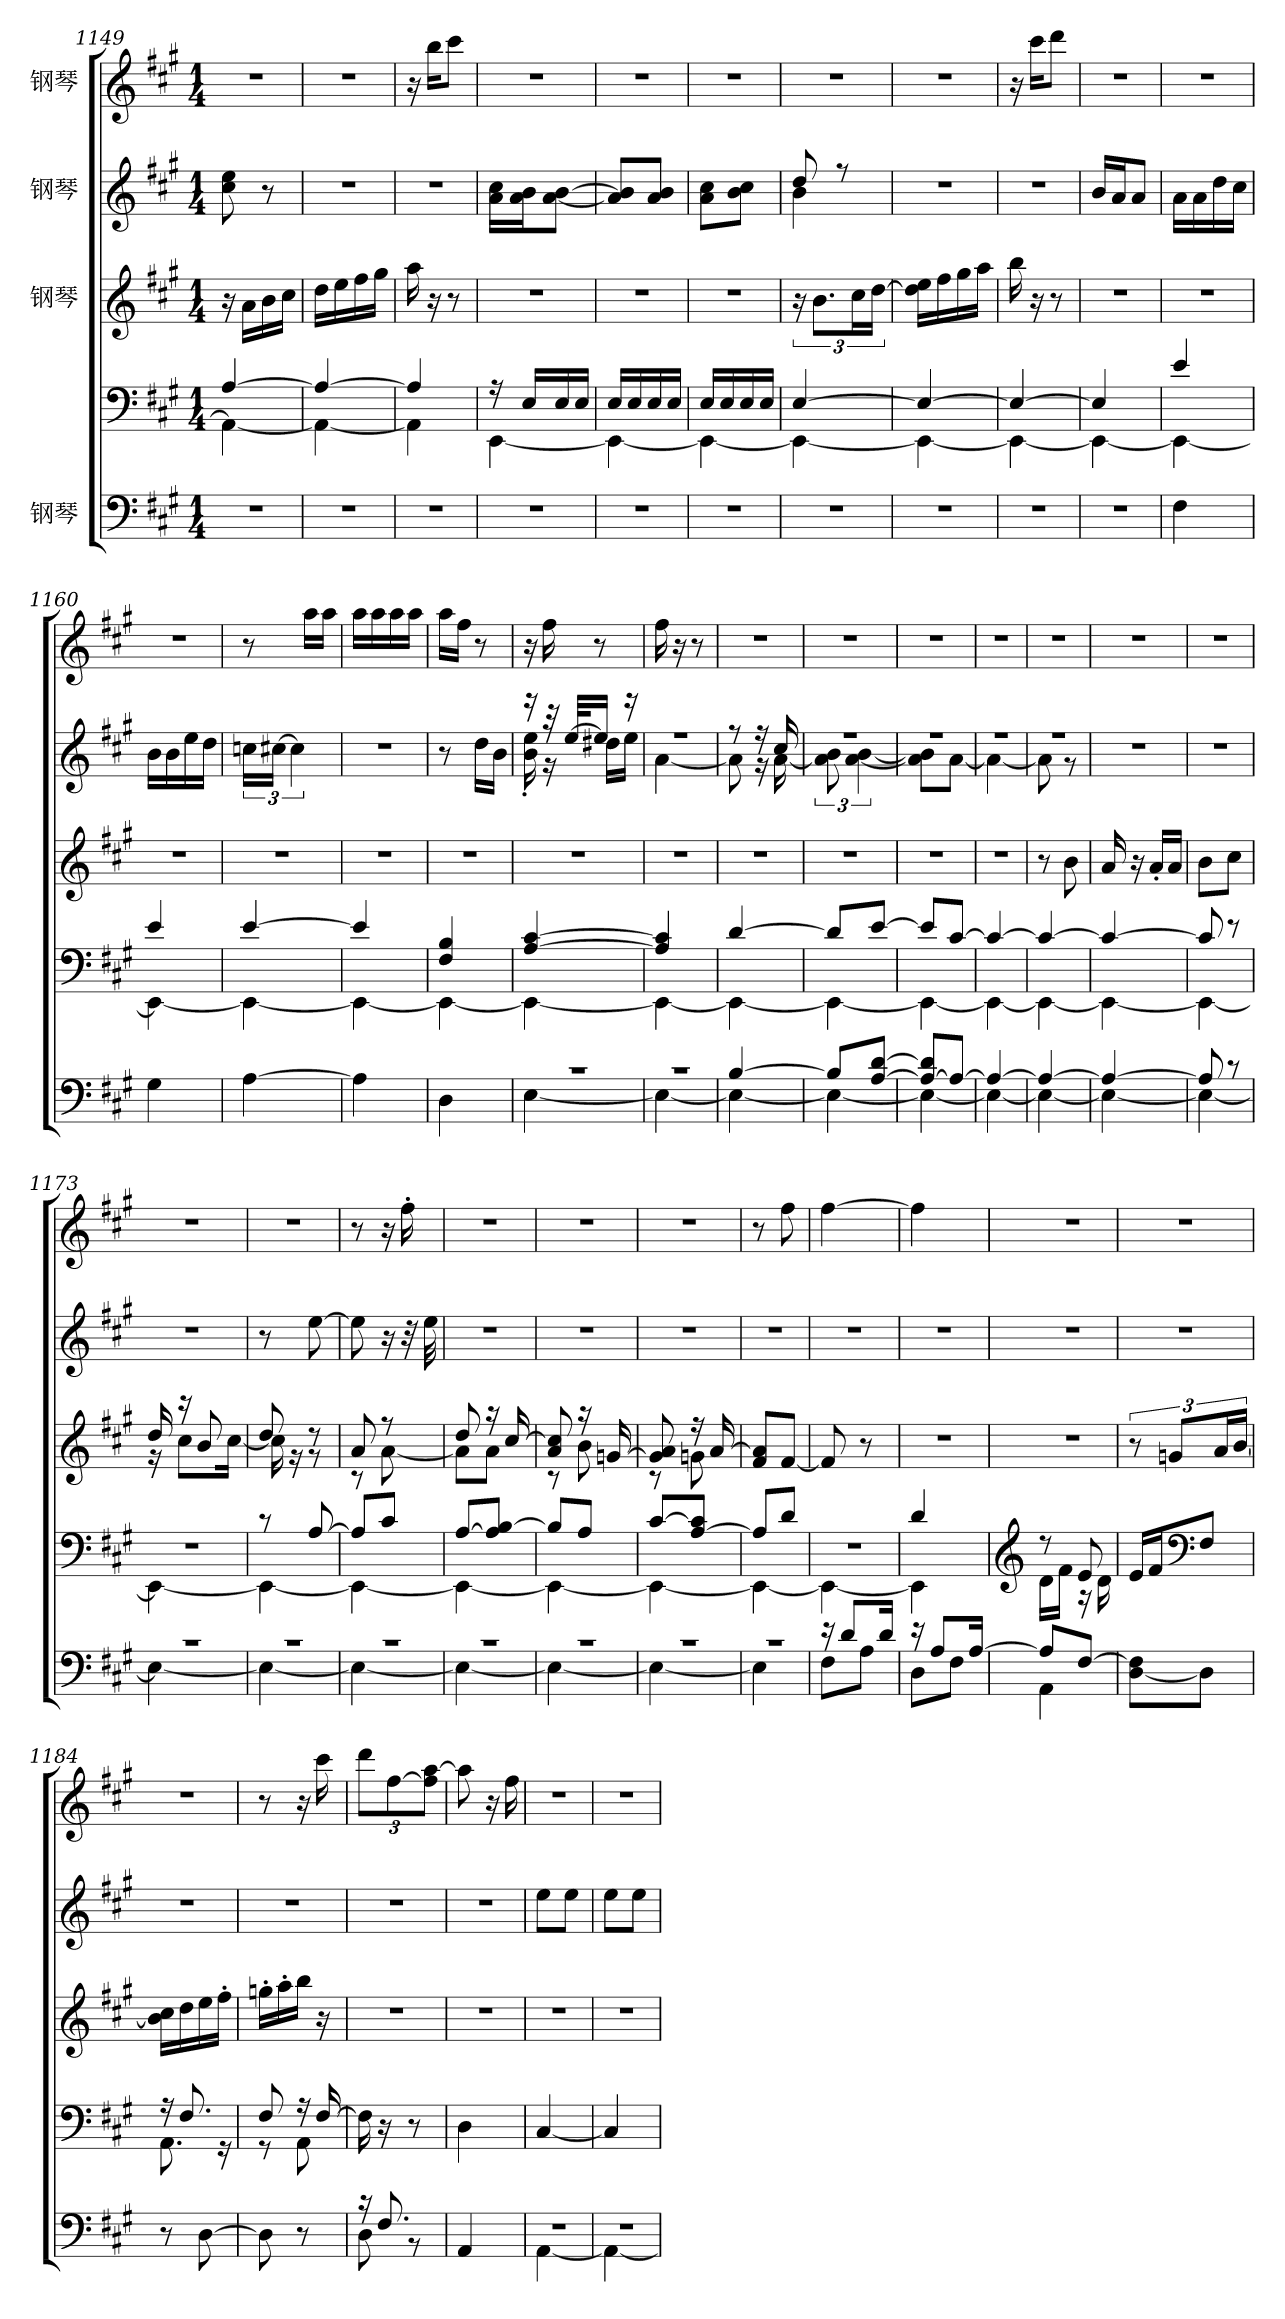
**kern	**kern	**kern	**kern	**kern
*part4	*part4	*part3	*part2	*part1
*staff5	*staff4	*staff3	*staff2	*staff1
*I"钢琴	*	*I"钢琴	*I"钢琴	*I"钢琴
*clefF4	*clefF4	*clefG2	*clefG2	*clefG2
*k[f#c#g#]	*k[f#c#g#]	*k[f#c#g#]	*k[f#c#g#]	*k[f#c#g#]
*M1/4	*M1/4	*M1/4	*M1/4	*M1/4
=1149	=1149	=1149	=1149	=1149
*	*^	*	*	*
4r	[4A/	4AA\_	16r	8cc#\ 8ee\	4r
.	.	.	16a\LL	.	.
.	.	.	16b\	8r	.
.	.	.	16cc#\JJ	.	.
=1150	=1150	=1150	=1150	=1150	=1150
4r	4A/_	4AA\_	16dd\LL	4r	4r
.	.	.	16ee\	.	.
.	.	.	16ff#\	.	.
.	.	.	16gg#\JJ	.	.
=1151	=1151	=1151	=1151	=1151	=1151
4r	4A/]	4AA\]	16aa\	4r	16r
.	.	.	16r	.	16bb\KL
.	.	.	8r	.	8ccc#\J
=1152	=1152	=1152	=1152	=1152	=1152
4r	16r	[4EE\	4r	16a\ 16cc#\LL	4r
.	16E/LL	.	.	16a\ 16b\J	.
.	16E/	.	.	[8a\ [8b\J	.
.	16E/JJ	.	.	.	.
!!LO:PB:g=z
=1153	=1153	=1153	=1153	=1153	=1153
4r	16E/LL	4EE\_	4r	8a/] 8b/]L	4r
.	16E/	.	.	.	.
.	16E/	.	.	8a/ 8b/J	.
.	16E/JJ	.	.	.	.
=1154	=1154	=1154	=1154	=1154	=1154
4r	16E/LL	4EE\_	4r	8a\ 8cc#\L	4r
.	16E/	.	.	.	.
.	16E/	.	.	8b\ 8cc#\J	.
.	16E/JJ	.	.	.	.
=1155	=1155	=1155	=1155	=1155	=1155
*	*	*	*	*^	*
4r	[4E/	4EE\_	24r	8dd/	4b\	4r
.	.	.	12.b\L	.	.	.
.	.	.	.	8r	.	.
.	.	.	24cc#\L	.	.	.
.	.	.	[24dd\JJ	.	.	.
*	*	*	*	*v	*v	*
=1156	=1156	=1156	=1156	=1156	=1156
4r	4E/_	4EE\_	16dd\] 16ee\LL	4r	4r
.	.	.	16ff#\	.	.
.	.	.	16gg#\	.	.
.	.	.	16aa\JJ	.	.
=1157	=1157	=1157	=1157	=1157	=1157
4r	4E/_	4EE\_	16bb\	4r	16r
.	.	.	16r	.	16ccc#\KL
.	.	.	8r	.	8ddd\J
=1158	=1158	=1158	=1158	=1158	=1158
4r	4E/]	4EE\_	4r	16b/LL	4r
.	.	.	.	16a/J	.
.	.	.	.	8a/J	.
=1159	=1159	=1159	=1159	=1159	=1159
4F#\	4e/	4EE\_	4r	16a\LL	4r
.	.	.	.	16a\	.
.	.	.	.	16dd\	.
.	.	.	.	16cc#\JJ	.
=1160	=1160	=1160	=1160	=1160	=1160
4G#\	4e/	4EE\_	4r	16b\LL	4r
.	.	.	.	16b\	.
.	.	.	.	16ee\	.
.	.	.	.	16dd\JJ	.
!!LO:LB:g=z
=1161	=1161	=1161	=1161	=1161	=1161
[4A\	[4e/	4EE\_	4r	24ccn\LL	8r
.	.	.	.	[24cc#X\JJ	.
.	.	.	.	6cc#\]	.
.	.	.	.	.	16aa\LL
.	.	.	.	.	16aa\JJ
=1162	=1162	=1162	=1162	=1162	=1162
4A\]	4e/]	4EE\_	4r	4r	16aa\LL
.	.	.	.	.	16aa\
.	.	.	.	.	16aa\
.	.	.	.	.	16aa\JJ
=1163	=1163	=1163	=1163	=1163	=1163
4D\	4F#/ 4B/	4EE\_	4r	8r	16aa\LL
.	.	.	.	.	16ff#\JJ
.	.	.	.	16dd\LL	8r
.	.	.	.	16b\JJ	.
=1164	=1164	=1164	=1164	=1164	=1164
*^	*	*	*	*^	*
4r	[4E\	[4A/ [4c#/	4EE\_	4r	16r	16b\' 16ee\'	16r
.	.	.	.	.	32r	16r	16ff#\
.	.	.	.	.	[32ee/KLL	.	.
.	.	.	.	.	16ee/JJ]	16dd#X\LL	8r
.	.	.	.	.	16r	16ee\JJ	.
=1165	=1165	=1165	=1165	=1165	=1165	=1165	=1165
4r	4E\_	4A/] 4c#/]	4EE\_	4r	4r	[4a\	16ff#\
.	.	.	.	.	.	.	16r
.	.	.	.	.	.	.	8r
=1166	=1166	=1166	=1166	=1166	=1166	=1166	=1166
[4B/	4E\_	[4d/	4EE\_	4r	8r	8a\]	4r
.	.	.	.	.	16r	16r	.
.	.	.	.	.	16cc#/	[16a\	.
=1167	=1167	=1167	=1167	=1167	=1167	=1167	=1167
8B/L]	4E\_	8d/L]	4EE\_	4r	4r	12a\] 12b\	4r
.	.	.	.	.	.	[6a\ [6b\	.
[8A/ [8d/J	.	[8e/J	.	.	.	.	.
!!LO:PB:g=z
=1168	=1168	=1168	=1168	=1168	=1168	=1168	=1168
8A/_ 8d/]L	4E\_	8e/L]	4EE\_	4r	4r	8a\] 8b\]L	4r
8A/J_	.	[8c#/J	.	.	.	[8a\J	.
=1169	=1169	=1169	=1169	=1169	=1169	=1169	=1169
4A/_	4E\_	4c#/_	4EE\_	4r	4r	4a\_	4r
=1170	=1170	=1170	=1170	=1170	=1170	=1170	=1170
4A/_	4E\_	4c#/_	4EE\_	8r	4r	8a\]	4r
.	.	.	.	8b\	.	8r	.
*	*	*	*	*	*v	*v	*
=1171	=1171	=1171	=1171	=1171	=1171	=1171
4A/_	4E\_	4c#/_	4EE\_	16a/	4r	4r
.	.	.	.	16r	.	.
.	.	.	.	16a'/LL	.	.
.	.	.	.	16a/JJ	.	.
=1172	=1172	=1172	=1172	=1172	=1172	=1172
8A/]	4E\_	8c#/]	4EE\_	8b\L	4r	4r
8r	.	8r	.	8cc#\J	.	.
=1173	=1173	=1173	=1173	=1173	=1173	=1173
*	*	*	*	*^	*	*
4r	4E\_	4r	4EE\_	16dd/	16r	4r	4r
.	.	.	.	16r	8cc#\L	.	.
.	.	.	.	8b/	.	.	.
.	.	.	.	.	[16cc#\Jk	.	.
=1174	=1174	=1174	=1174	=1174	=1174	=1174	=1174
4r	4E\_	8r	4EE\_	8dd/	16cc#\]	8r	4r
.	.	.	.	.	16r	.	.
.	.	[8A/	.	8r	8r	[8ee\	.
=1175	=1175	=1175	=1175	=1175	=1175	=1175	=1175
4r	4E\_	8A/L]	4EE\_	8a/	8r	8ee\]	8r
.	.	8c#/J	.	8r	[8a\	16r	16r
.	.	.	.	.	.	32r	16ff#'\
.	.	.	.	.	.	32ee\	.
!!LO:LB:g=z
=1176	=1176	=1176	=1176	=1176	=1176	=1176	=1176
4r	4E\_	[8A/L	4EE\_	8dd/	8a\L]	4r	4r
.	.	8A/] [8B/J	.	16r	8a\J	.	.
.	.	.	.	[16cc#/	.	.	.
=1177	=1177	=1177	=1177	=1177	=1177	=1177	=1177
4r	4E\_	8B/L]	4EE\_	8a/ 8cc#/]	8r	4r	4r
.	.	8A/J	.	16r	8b\	.	.
.	.	.	.	[16gn/	.	.	.
=1178	=1178	=1178	=1178	=1178	=1178	=1178	=1178
4r	4E\_	[8c#/L	4EE\_	8g/] 8a/	8r	4r	4r
.	.	[8A/ 8c#/]J	.	16r	8gn\	.	.
.	.	.	.	[16a/	.	.	.
*	*	*	*	*v	*v	*	*
=1179	=1179	=1179	=1179	=1179	=1179	=1179
4r	4E\]	8A/L]	4EE\_	8f#/ 8a/]L	4r	8r
.	.	8d/J	.	[8f#/J	.	8ff#\
=1180	=1180	=1180	=1180	=1180	=1180	=1180
16r	8F#\L	4r	4EE\_	8f#/]	4r	[4ff#\
8d/L	.	.	.	.	.	.
.	8A\J	.	.	8r	.	.
16d/Jk	.	.	.	.	.	.
=1181	=1181	=1181	=1181	=1181	=1181	=1181
16r	8D\L	4d/	4EE\]	4r	4r	4ff#\]
8A/L	.	.	.	.	.	.
.	8F#\J	.	.	.	.	.
[16A/Jk	.	.	.	.	.	.
=1182	=1182	=1182	=1182	=1182	=1182	=1182
*	*	*clefG2	*	*	*	*
8A/L]	4AA\	8r	16d\LL	4r	4r	4r
.	.	.	16f#\JJ	.	.	.
[8F#/J	.	8e/	16r	.	.	.
.	.	.	16d\	.	.	.
*v	*v	*	*	*	*	*
*	*v	*v	*	*	*
!!LO:PB:g=z
=1183	=1183	=1183	=1183	=1183
[8D\ 8F#\]L	16e/LL	12r	4r	4r
.	16f#/J	.	.	.
.	.	12gn/L	.	.
*	*clefF4	*	*	*
8D\J]	8F#/J	.	.	.
.	.	24a/L	.	.
.	.	[24b/JJ	.	.
=1184	=1184	=1184	=1184	=1184
*	*^	*	*	*
8r	16r	8.AA\	16b\] 16cc#\LL	4r	4r
.	8.F#/	.	16dd\	.	.
[8D\	.	.	16ee\	.	.
.	.	16r	16ff#'\JJ	.	.
=1185	=1185	=1185	=1185	=1185	=1185
8D\]	8F#/	8r	16ggn'\LL	4r	8r
.	.	.	16aa'\	.	.
8r	16r	8AA\	16bb\JJ	.	16r
.	[16F#/	.	16r	.	16ccc#\
*	*v	*v	*	*	*
=1186	=1186	=1186	=1186	=1186
*^	*	*	*	*
*	*	*	*	*	*Xbrackettup
16r	8D\	16F#\]	4r	4r	12ddd\L
8.F#/	.	16r	.	.	.
.	.	.	.	.	[12ff#\
.	8r	8r	.	.	.
.	.	.	.	.	12ff#\] [12aa\J
*v	*v	*	*	*	*
=1187	=1187	=1187	=1187	=1187
4AA/	4D\	4r	4r	8aa\]
.	.	.	.	16r
.	.	.	.	16ff#\
=1188	=1188	=1188	=1188	=1188
*^	*	*	*	*
4r	[4AA\	[4C#/	4r	8ee\L	4r
.	.	.	.	8ee\J	.
=1189	=1189	=1189	=1189	=1189	=1189
4r	4AA\_	4C#/]	4r	8ee\L	4r
.	.	.	.	8ee\J	.
*v	*v	*	*	*	*
=	=	=	=	=
*-	*-	*-	*-	*-
